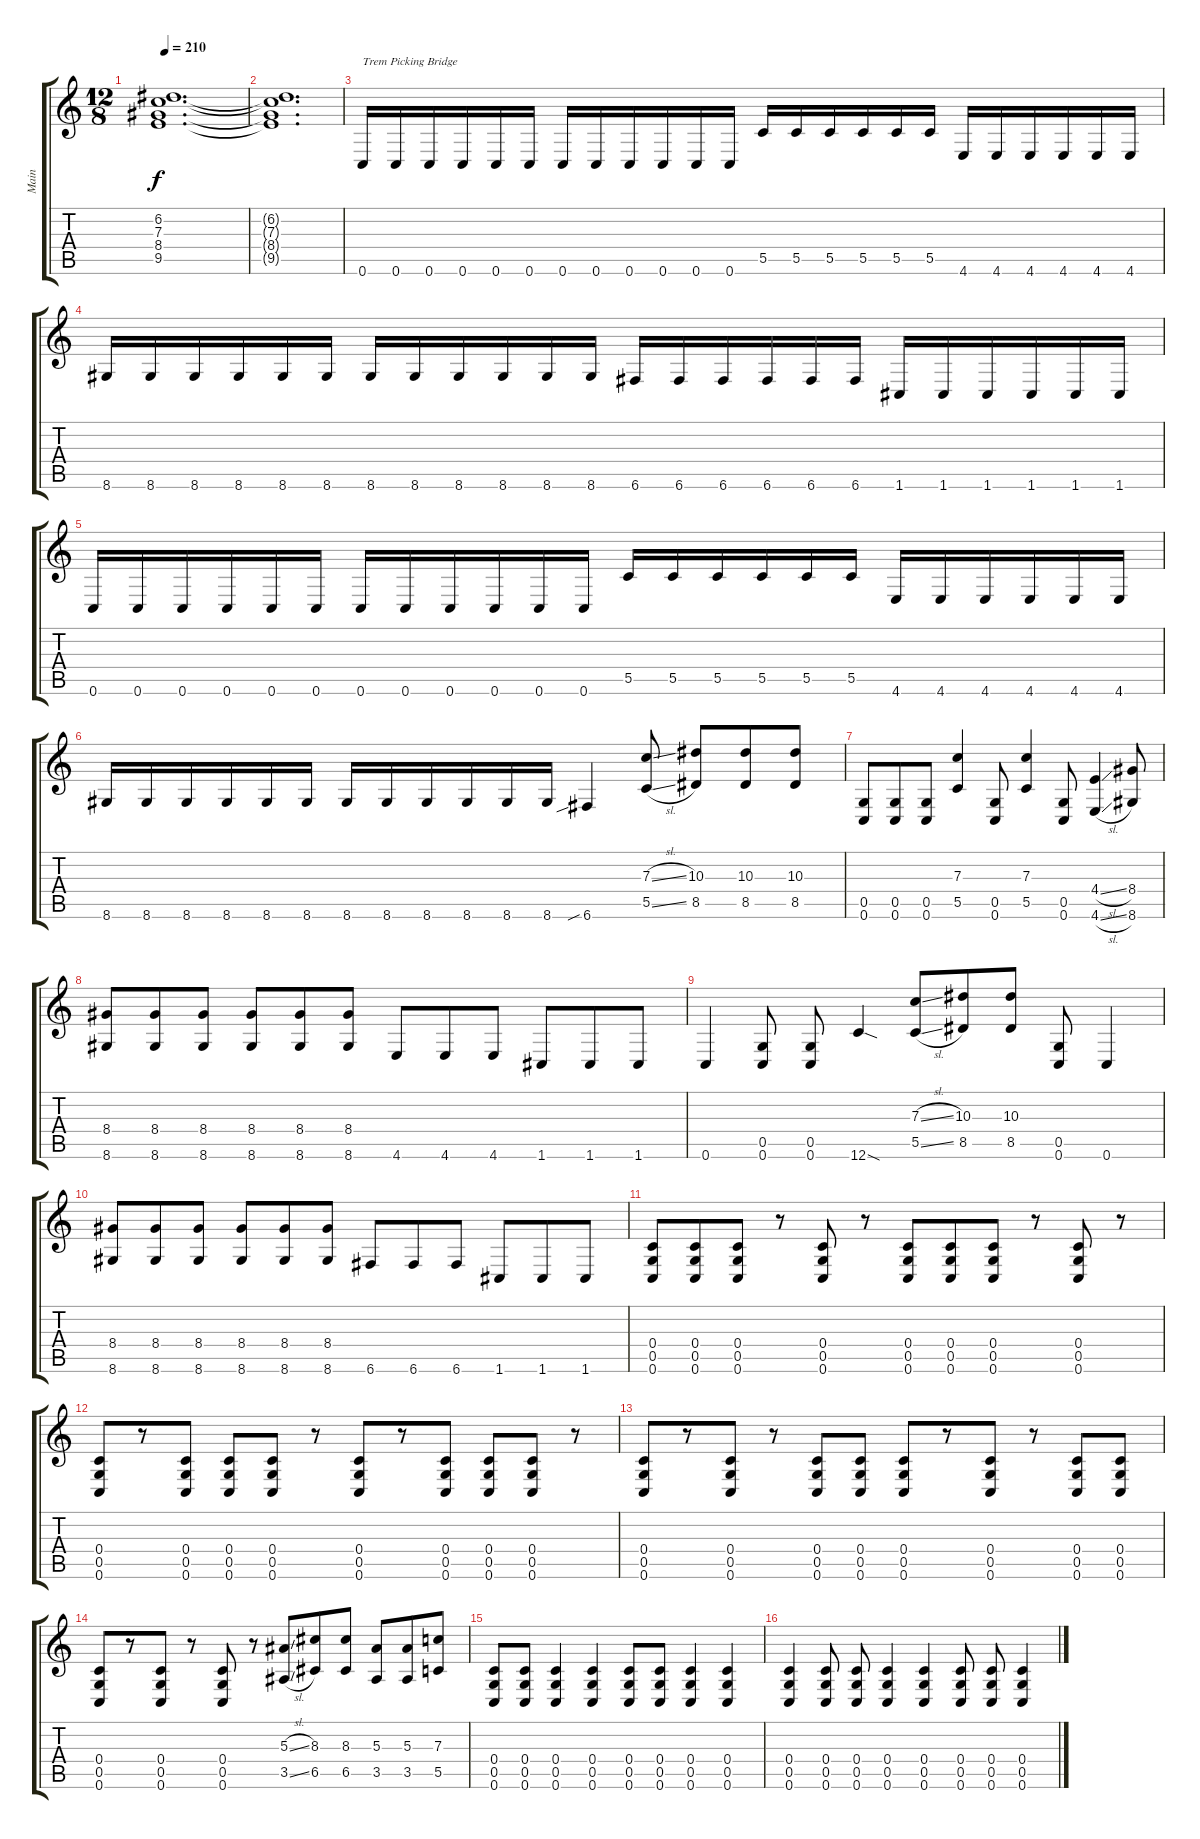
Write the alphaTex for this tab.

\track ("Main" "Main") {instrument distortionguitar}
\staff {score tabs}
\tuning (D4 A3 F3 C3 G2 C2) {hide}
\ts (12 8)
\tempo 210
\clef g2
\ks c
(6.2 7.3 8.4 9.5).1{d dy f} |
(6.2{t} 7.3{t} 8.4{t} 9.5{t}).1{d} |
0.6.16{txt "Trem Picking Bridge"} 0.6.16 0.6.16 0.6.16 0.6.16 0.6.16 0.6.16 0.6.16 0.6.16 0.6.16 0.6.16 0.6.16 5.5.16 5.5.16 5.5.16 5.5.16 5.5.16 5.5.16 4.6.16 4.6.16 4.6.16 4.6.16 4.6.16 4.6.16 |
8.6.16 8.6.16 8.6.16 8.6.16 8.6.16 8.6.16 8.6.16 8.6.16 8.6.16 8.6.16 8.6.16 8.6.16 6.6.16 6.6.16 6.6.16 6.6.16 6.6.16 6.6.16 1.6.16 1.6.16 1.6.16 1.6.16 1.6.16 1.6.16 |
0.6.16 0.6.16 0.6.16 0.6.16 0.6.16 0.6.16 0.6.16 0.6.16 0.6.16 0.6.16 0.6.16 0.6.16 5.5.16 5.5.16 5.5.16 5.5.16 5.5.16 5.5.16 4.6.16 4.6.16 4.6.16 4.6.16 4.6.16 4.6.16 |
8.6.16 8.6.16 8.6.16 8.6.16 8.6.16 8.6.16 8.6.16 8.6.16 8.6.16 8.6.16 8.6.16 8.6.16 6.6{sib}.4 (7.3{sl} 5.5{sl}).8 (10.3 8.5).8 (10.3 8.5).8 (10.3 8.5).8 |
(0.5 0.6).8 (0.5 0.6).8 (0.5 0.6).8 (7.3 5.5).4 (0.5 0.6).8 (7.3 5.5).4 (0.5 0.6).8 (4.4{sl} 4.6{sl}).4 (8.4 8.6).8 |
(8.4 8.6).8 (8.4 8.6).8 (8.4 8.6).8 (8.4 8.6).8 (8.4 8.6).8 (8.4 8.6).8 4.6.8 4.6.8 4.6.8 1.6.8 1.6.8 1.6.8 |
0.6.4 (0.5 0.6).8 (0.5 0.6).8 12.6{sod}.4 (7.3{sl} 5.5{sl}).8 (10.3 8.5).8 (10.3 8.5).8 (0.5 0.6).8 0.6.4 |
(8.4 8.6).8 (8.4 8.6).8 (8.4 8.6).8 (8.4 8.6).8 (8.4 8.6).8 (8.4 8.6).8 6.6.8 6.6.8 6.6.8 1.6.8 1.6.8 1.6.8 |
(0.4 0.5 0.6).8 (0.4 0.5 0.6).8 (0.4 0.5 0.6).8 r.8 (0.4 0.5 0.6).8 r.8 (0.4 0.5 0.6).8 (0.4 0.5 0.6).8 (0.4 0.5 0.6).8 r.8 (0.4 0.5 0.6).8 r.8 |
(0.4 0.5 0.6).8 r.8 (0.4 0.5 0.6).8 (0.4 0.5 0.6).8 (0.4 0.5 0.6).8 r.8 (0.4 0.5 0.6).8 r.8 (0.4 0.5 0.6).8 (0.4 0.5 0.6).8 (0.4 0.5 0.6).8 r.8 |
(0.4 0.5 0.6).8 r.8 (0.4 0.5 0.6).8 r.8 (0.4 0.5 0.6).8 (0.4 0.5 0.6).8 (0.4 0.5 0.6).8 r.8 (0.4 0.5 0.6).8 r.8 (0.4 0.5 0.6).8 (0.4 0.5 0.6).8 |
(0.4 0.5 0.6).8 r.8 (0.4 0.5 0.6).8 r.8 (0.4 0.5 0.6).8 r.8 (5.3{sl} 3.5{sl}).8 (8.3 6.5).8 (8.3 6.5).8 (5.3 3.5).8 (5.3 3.5).8 (7.3 5.5).8 |
(0.4 0.5 0.6).8 (0.4 0.5 0.6).8 (0.4 0.5 0.6).4 (0.4 0.5 0.6).4 (0.4 0.5 0.6).8 (0.4 0.5 0.6).8 (0.4 0.5 0.6).4 (0.4 0.5 0.6).4 |
(0.4 0.5 0.6).4 (0.4 0.5 0.6).8 (0.4 0.5 0.6).8 (0.4 0.5 0.6).4 (0.4 0.5 0.6).4 (0.4 0.5 0.6).8 (0.4 0.5 0.6).8 (0.4 0.5 0.6).4
